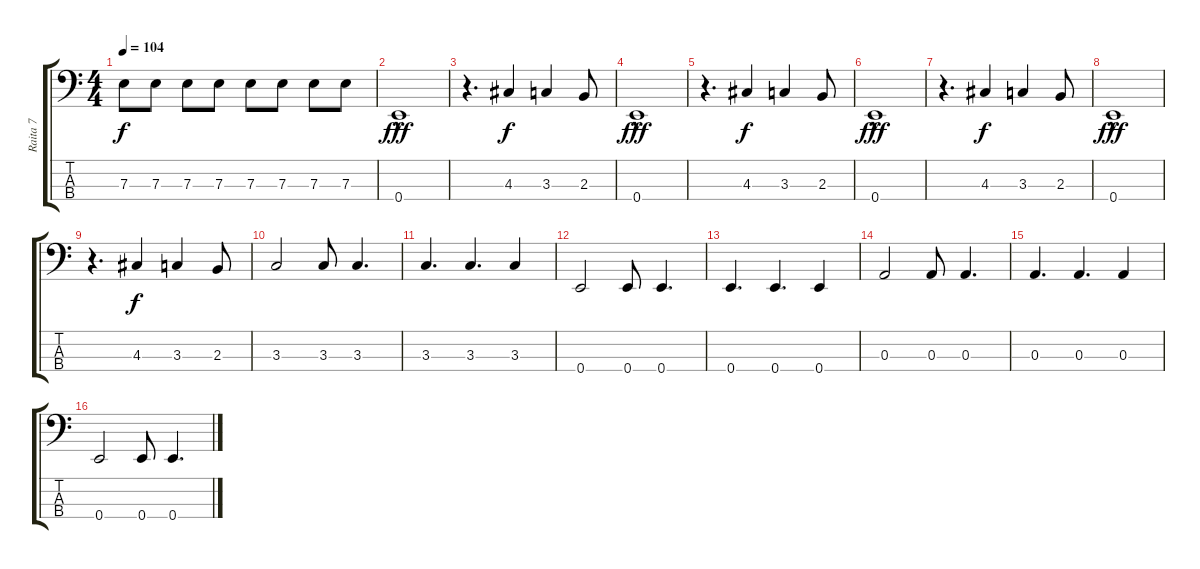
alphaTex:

\track ("Raita 7" "Raita 7") {instrument electricbassfinger}
\staff {score tabs}
\tuning (G2 D2 A1 E1) {hide}
\ts (4 4)
\tempo 104
\clef f4
\ks c
7.3.8{dy f} 7.3.8 7.3.8 7.3.8 7.3.8 7.3.8 7.3.8 7.3.8 |
0.4{hac}.1{dy fff} |
r.4{d} 4.3.4{dy f} 3.3.4 2.3.8 |
0.4{hac}.1{dy fff} |
r.4{d} 4.3.4{dy f} 3.3.4 2.3.8 |
0.4{hac}.1{dy fff} |
r.4{d} 4.3.4{dy f} 3.3.4 2.3.8 |
0.4{hac}.1{dy fff} |
r.4{d} 4.3.4{dy f} 3.3.4 2.3.8 |
3.3.2 3.3.8 3.3.4{d} |
3.3.4{d} 3.3.4{d} 3.3.4 |
0.4.2 0.4.8 0.4.4{d} |
0.4.4{d} 0.4.4{d} 0.4.4 |
0.3.2 0.3.8 0.3.4{d} |
0.3.4{d} 0.3.4{d} 0.3.4 |
0.4.2 0.4.8 0.4.4{d}
